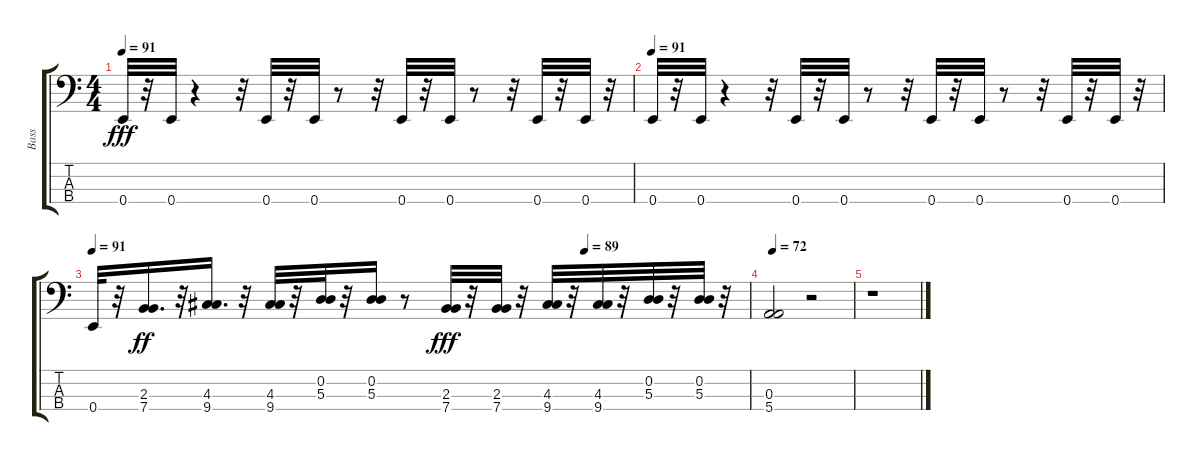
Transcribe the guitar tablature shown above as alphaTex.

\track ("Bass" "Bass") {instrument fretlessbass}
\staff {score tabs}
\tuning (G2 D2 A1 E1) {hide}
\ts (4 4)
\tempo 91
\clef f4
\ks c
0.4.32{dy fff} r.32 0.4.32 r.4 r.32 0.4.32 r.32 0.4.32 r.8 r.32 0.4.32 r.32 0.4.32 r.8 r.32 0.4.32 r.32 0.4.32 r.32 |
\tempo 91
0.4.32 r.32 0.4.32 r.4 r.32 0.4.32 r.32 0.4.32 r.8 r.32 0.4.32 r.32 0.4.32 r.8 r.32 0.4.32 r.32 0.4.32 r.32 |
\tempo 91
\tempo (89 0.75)
0.4.32 r.32 (2.3 7.4).16{d dy ff} r.32 (4.3 9.4).16{d} r.32 (4.3 9.4).32 r.32 (0.2 5.3).32 r.32 (0.2 5.3).16 r.8 (2.3 7.4).32{dy fff} r.32 (2.3 7.4).32 r.32 (4.3 9.4).32 r.32 (4.3 9.4).32 r.32 (0.2 5.3).32 r.32 (0.2 5.3).32 r.32 |
\tempo 72
(0.3 5.4).2{instrument fretlessbass} r.2 |
r.1
